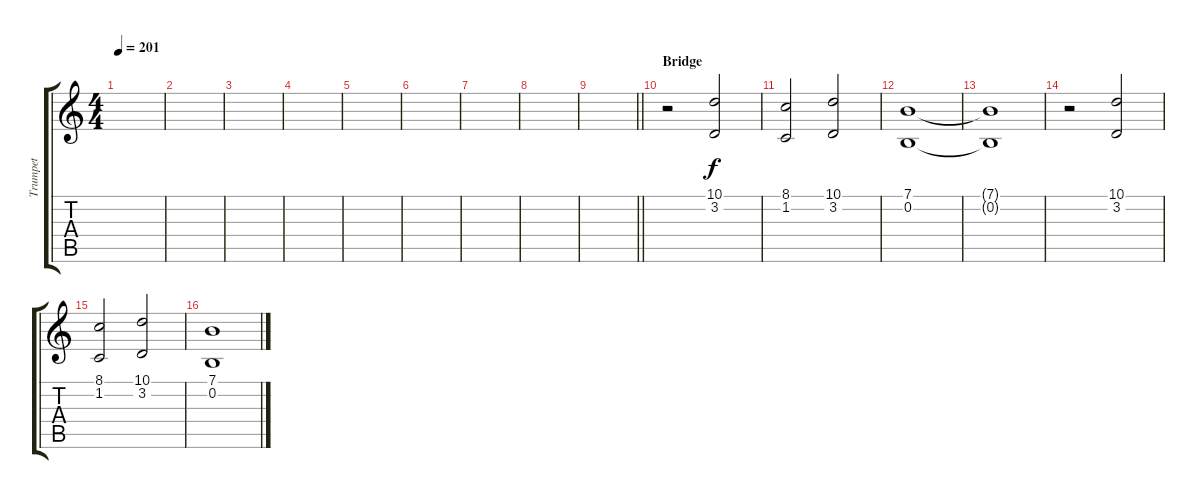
\track ("Trumpet" "Trumpet") {instrument trombone}
\staff {score tabs}
\tuning (E4 B3 G3 D3 A2 E2) {hide}
\ts (4 4)
\tempo 201
\clef g2
\ks c
|
|
|
|
|
|
|
|
\barLineRight lightlight
|
\section ("" "Bridge")
r.2 (10.1 3.2).2 |
(8.1 1.2).2 (10.1 3.2).2 |
(7.1 0.2).1 |
(7.1{t} 0.2{t}).1 |
r.2 (10.1 3.2).2 |
(8.1 1.2).2 (10.1 3.2).2 |
(7.1 0.2).1
